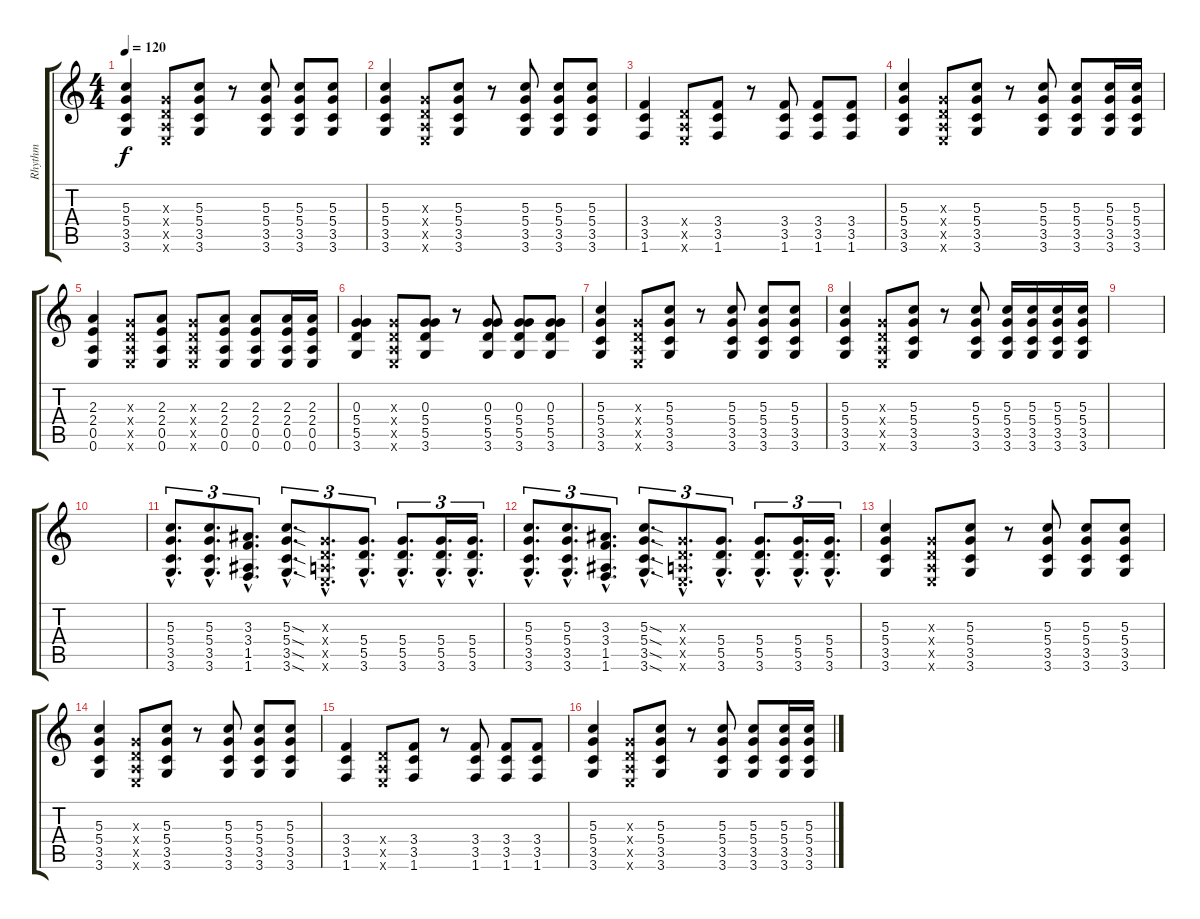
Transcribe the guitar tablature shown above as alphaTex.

\track ("Rhythm" "Rhythm") {instrument distortionguitar}
\staff {score tabs}
\tuning (E4 B3 G3 D3 A2 E2) {hide}
\ts (4 4)
\tempo 120
\clef g2
\ks c
(5.3 5.4 3.5 3.6).4{dy f} (0.3{x} 0.4{x} 0.5{x} 0.6{x}).8 (5.3 5.4 3.5 3.6).8 r.8 (5.3 5.4 3.5 3.6).8 (5.3 5.4 3.5 3.6).8 (5.3 5.4 3.5 3.6).8 |
(5.3 5.4 3.5 3.6).4 (0.3{x} 0.4{x} 0.5{x} 0.6{x}).8 (5.3 5.4 3.5 3.6).8 r.8 (5.3 5.4 3.5 3.6).8 (5.3 5.4 3.5 3.6).8 (5.3 5.4 3.5 3.6).8 |
(3.4 3.5 1.6).4 (0.4{x} 0.5{x} 0.6{x}).8 (3.4 3.5 1.6).8 r.8 (3.4 3.5 1.6).8 (3.4 3.5 1.6).8 (3.4 3.5 1.6).8 |
(5.3 5.4 3.5 3.6).4 (0.3{x} 0.4{x} 0.5{x} 0.6{x}).8 (5.3 5.4 3.5 3.6).8 r.8 (5.3 5.4 3.5 3.6).8 (5.3 5.4 3.5 3.6).8 (5.3 5.4 3.5 3.6).16 (5.3 5.4 3.5 3.6).16 |
(2.3 2.4 0.5 0.6).4 (0.3{x} 0.4{x} 0.5{x} 0.6{x}).8 (2.3 2.4 0.5 0.6).8 (0.3{x} 0.4{x} 0.5{x} 0.6{x}).8 (2.3 2.4 0.5 0.6).8 (2.3 2.4 0.5 0.6).8 (2.3 2.4 0.5 0.6).16 (2.3 2.4 0.5 0.6).16 |
(0.3 5.4 5.5 3.6).4 (0.3{x} 0.4{x} 0.5{x} 0.6{x}).8 (0.3 5.4 5.5 3.6).8 r.8 (0.3 5.4 5.5 3.6).8 (0.3 5.4 5.5 3.6).8 (0.3 5.4 5.5 3.6).8 |
(5.3 5.4 3.5 3.6).4 (0.3{x} 0.4{x} 0.5{x} 0.6{x}).8 (5.3 5.4 3.5 3.6).8 r.8 (5.3 5.4 3.5 3.6).8 (5.3 5.4 3.5 3.6).8 (5.3 5.4 3.5 3.6).8 |
(5.3 5.4 3.5 3.6).4 (0.3{x} 0.4{x} 0.5{x} 0.6{x}).8 (5.3 5.4 3.5 3.6).8 r.8 (5.3 5.4 3.5 3.6).8 (5.3 5.4 3.5 3.6).16 (5.3 5.4 3.5 3.6).16 (5.3 5.4 3.5 3.6).16 (5.3 5.4 3.5 3.6).16 |
|
|
(5.3{hac} 5.4{hac} 3.5{hac} 3.6{hac}).8{d tu (3 2)} (5.3{hac} 5.4{hac} 3.5{hac} 3.6{hac}).8{d tu (3 2)} (3.3{hac} 3.4{hac} 1.5{hac} 1.6{hac}).8{d tu (3 2)} (5.3{sod hac} 5.4{sod hac} 3.5{sod hac} 3.6{sod hac}).8{d tu (3 2)} (0.3{hac x} 0.4{hac x} 0.5{hac x} 0.6{hac x}).8{d tu (3 2)} (5.4{hac} 5.5{hac} 3.6{hac}).8{d tu (3 2)} (5.4{hac} 5.5{hac} 3.6{hac}).8{d tu (3 2)} (5.4{hac} 5.5{hac} 3.6{hac}).16{d tu (3 2)} (5.4{hac} 5.5{hac} 3.6{hac}).16{d tu (3 2)} |
(5.3{hac} 5.4{hac} 3.5{hac} 3.6{hac}).8{d tu (3 2)} (5.3{hac} 5.4{hac} 3.5{hac} 3.6{hac}).8{d tu (3 2)} (3.3{hac} 3.4{hac} 1.5{hac} 1.6{hac}).8{d tu (3 2)} (5.3{sod hac} 5.4{sod hac} 3.5{sod hac} 3.6{sod hac}).8{d tu (3 2)} (0.3{hac x} 0.4{hac x} 0.5{hac x} 0.6{hac x}).8{d tu (3 2)} (5.4{hac} 5.5{hac} 3.6{hac}).8{d tu (3 2)} (5.4{hac} 5.5{hac} 3.6{hac}).8{d tu (3 2)} (5.4{hac} 5.5{hac} 3.6{hac}).16{d tu (3 2)} (5.4{hac} 5.5{hac} 3.6{hac}).16{d tu (3 2)} |
(5.3 5.4 3.5 3.6).4 (0.3{x} 0.4{x} 0.5{x} 0.6{x}).8 (5.3 5.4 3.5 3.6).8 r.8 (5.3 5.4 3.5 3.6).8 (5.3 5.4 3.5 3.6).8 (5.3 5.4 3.5 3.6).8 |
(5.3 5.4 3.5 3.6).4 (0.3{x} 0.4{x} 0.5{x} 0.6{x}).8 (5.3 5.4 3.5 3.6).8 r.8 (5.3 5.4 3.5 3.6).8 (5.3 5.4 3.5 3.6).8 (5.3 5.4 3.5 3.6).8 |
(3.4 3.5 1.6).4 (0.4{x} 0.5{x} 0.6{x}).8 (3.4 3.5 1.6).8 r.8 (3.4 3.5 1.6).8 (3.4 3.5 1.6).8 (3.4 3.5 1.6).8 |
(5.3 5.4 3.5 3.6).4 (0.3{x} 0.4{x} 0.5{x} 0.6{x}).8 (5.3 5.4 3.5 3.6).8 r.8 (5.3 5.4 3.5 3.6).8 (5.3 5.4 3.5 3.6).8 (5.3 5.4 3.5 3.6).16 (5.3 5.4 3.5 3.6).16
